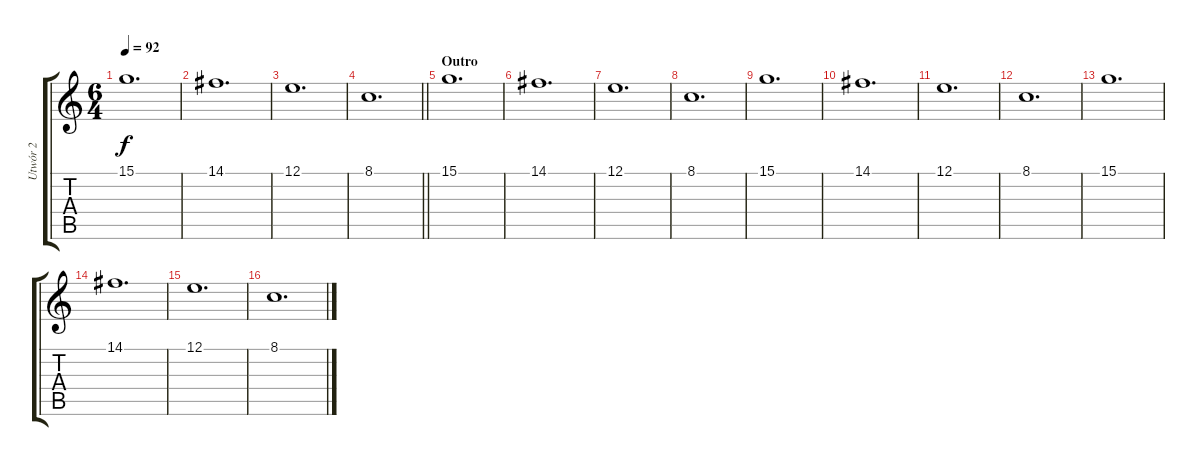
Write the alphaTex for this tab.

\track ("Utwór 2" "Utwór 2") {instrument electricpiano1}
\staff {score tabs}
\tuning (E4 B3 G3 D3 A2 E2) {hide}
\ts (6 4)
\tempo 92
\clef g2
\ks c
15.1.1{d dy f} |
14.1.1{d} |
12.1.1{d} |
\barLineRight lightlight
8.1.1{d} |
\section ("" "Outro")
15.1.1{d} |
14.1.1{d} |
12.1.1{d} |
8.1.1{d} |
15.1.1{d} |
14.1.1{d} |
12.1.1{d} |
8.1.1{d} |
15.1.1{d} |
14.1.1{d} |
12.1.1{d} |
8.1.1{d}
